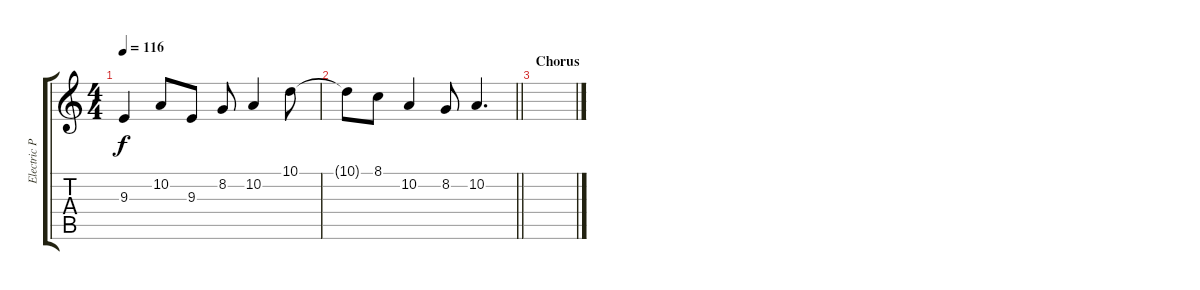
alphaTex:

\track ("Electric Piano" "Electric P") {instrument electricgrandpiano}
\staff {score tabs}
\tuning (E4 B3 G3 D3 A2 D2) {hide}
\ts (4 4)
\tempo 116
\clef g2
\ks c
9.3.4{dy f} 10.2.8 9.3.8 8.2.8 10.2.4 10.1.8 |
\barLineRight lightlight
10.1{t}.8 8.1.8 10.2.4 8.2.8 10.2.4{d} |
\section ("" "Chorus")
